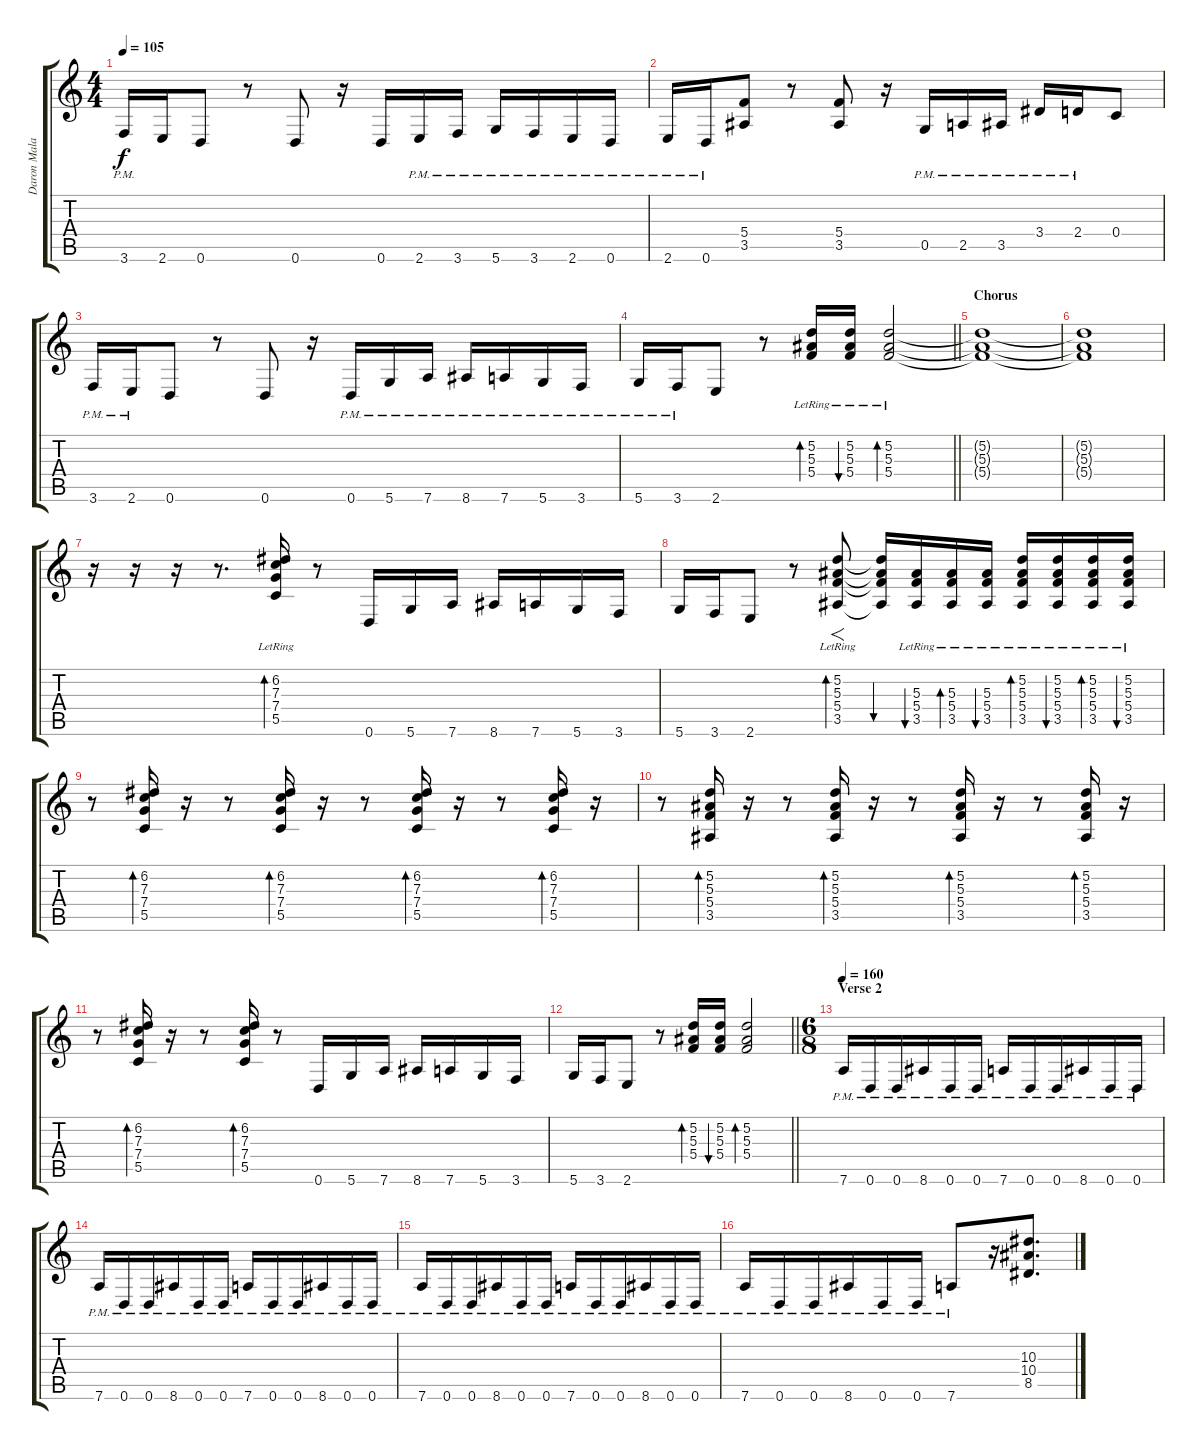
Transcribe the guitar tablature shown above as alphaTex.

\track ("Daron Malakian" "Daron Mala") {instrument distortionguitar}
\staff {score tabs}
\tuning (D4 A3 F3 C3 G2 D2) {hide}
\ts (4 4)
\tempo 105
\clef g2
\ks c
3.6{pm}.16{dy f} 2.6.16{volume 13} 0.6.8 r.8 0.6.8 r.16 0.6.16{volume 16} 2.6{pm}.16 3.6{pm}.16 5.6{pm}.16 3.6{pm}.16 2.6{pm}.16 0.6{pm}.16 |
2.6{pm}.16 0.6{pm}.16 (5.4 3.5).8{volume 13} r.8 (5.4 3.5).8 r.16 0.5{pm}.16{volume 16} 2.5{pm}.16 3.5{pm}.16 3.4{pm}.16 2.4{pm}.16 0.4.8{volume 13} |
3.6{pm}.16{volume 16} 2.6{pm}.16 0.6.8{volume 13} r.8 0.6.8 r.16 0.6{pm}.16{volume 16} 5.6{pm}.16 7.6{pm}.16 8.6{pm}.16 7.6{pm}.16 5.6{pm}.16 3.6{pm}.16 |
\barLineRight lightlight
5.6{pm}.16 3.6{pm}.16 2.6.8{volume 13} r.8 (5.2{lr} 5.3{lr} 5.4{lr}).16{bd 60 volume 10 instrument electricguitarclean} (5.2{lr} 5.3{lr} 5.4{lr}).16{bu 60} (5.2{lr} 5.3{lr} 5.4{lr}).2{bd 60} |
\section ("" "Chorus")
(5.2{t} 5.3{t} 5.4{t}).1 |
(5.2{t} 5.3{t} 5.4{t}).1 |
r.16 r.16 r.16 r.8{d} (6.2{lr} 7.3{lr} 7.4{lr} 5.5{lr}).16{bd 30} r.8 0.6.16 5.6.16 7.6.16 8.6.16 7.6.16 5.6.16 3.6.16 |
5.6.16 3.6.16 2.6.8 r.8 (5.2{lr} 5.3{lr} 5.4{lr} 3.5{lr}).8{f bd 60} (5.2{t} 5.3{t} 5.4{t} 3.5{t}).16{bu 60} (5.3{lr} 5.4{lr} 3.5{lr}).16{bu 60} (5.3{lr} 5.4{lr} 3.5{lr}).16{bd 60} (5.3{lr} 5.4{lr} 3.5{lr}).16{bu 60} (5.2{lr} 5.3{lr} 5.4{lr} 3.5{lr}).16{bd 60} (5.2{lr} 5.3{lr} 5.4{lr} 3.5{lr}).16{bu 60} (5.2{lr} 5.3{lr} 5.4{lr} 3.5{lr}).16{bd 60} (5.2{lr} 5.3{lr} 5.4{lr} 3.5{lr}).16{bu 60} |
r.8 (6.2 7.3 7.4 5.5).16{bd 60} r.16 r.8 (6.2 7.3 7.4 5.5).16{bd 60} r.16 r.8 (6.2 7.3 7.4 5.5).16{bd 60} r.16 r.8 (6.2 7.3 7.4 5.5).16{bd 60} r.16 |
r.8 (5.2 5.3 5.4 3.5).16{bd 60} r.16 r.8 (5.2 5.3 5.4 3.5).16{bd 60} r.16 r.8 (5.2 5.3 5.4 3.5).16{bd 60} r.16 r.8 (5.2 5.3 5.4 3.5).16{bd 60} r.16 |
r.8 (6.2 7.3 7.4 5.5).16{bd 60} r.16 r.8 (6.2 7.3 7.4 5.5).16{bd 60} r.8 0.6.16 5.6.16 7.6.16 8.6.16 7.6.16 5.6.16 3.6.16 |
\barLineRight lightlight
5.6.16 3.6.16 2.6.8 r.8 (5.2 5.3 5.4).16{bd 60} (5.2 5.3 5.4).16{bu 60} (5.2 5.3 5.4).2{bd 60} |
\ts (6 8)
\section ("" "Verse 2")
\tempo 160
7.6{pm}.16{volume 16 instrument distortionguitar} 0.6{pm}.16 0.6{pm}.16 8.6{pm}.16 0.6{pm}.16 0.6{pm}.16 7.6{pm}.16 0.6{pm}.16 0.6{pm}.16 8.6{pm}.16 0.6{pm}.16 0.6{pm}.16 |
7.6{pm}.16 0.6{pm}.16 0.6{pm}.16 8.6{pm}.16 0.6{pm}.16 0.6{pm}.16 7.6{pm}.16 0.6{pm}.16 0.6{pm}.16 8.6{pm}.16 0.6{pm}.16 0.6{pm}.16 |
7.6{pm}.16 0.6{pm}.16 0.6{pm}.16 8.6{pm}.16 0.6{pm}.16 0.6{pm}.16 7.6{pm}.16 0.6{pm}.16 0.6{pm}.16 8.6{pm}.16 0.6{pm}.16 0.6{pm}.16 |
7.6{pm}.16 0.6{pm}.16 0.6{pm}.16 8.6{pm}.16 0.6{pm}.16 0.6{pm}.16 7.6{pm}.8 r.16 (10.3 10.4 8.5).8{d volume 13}
